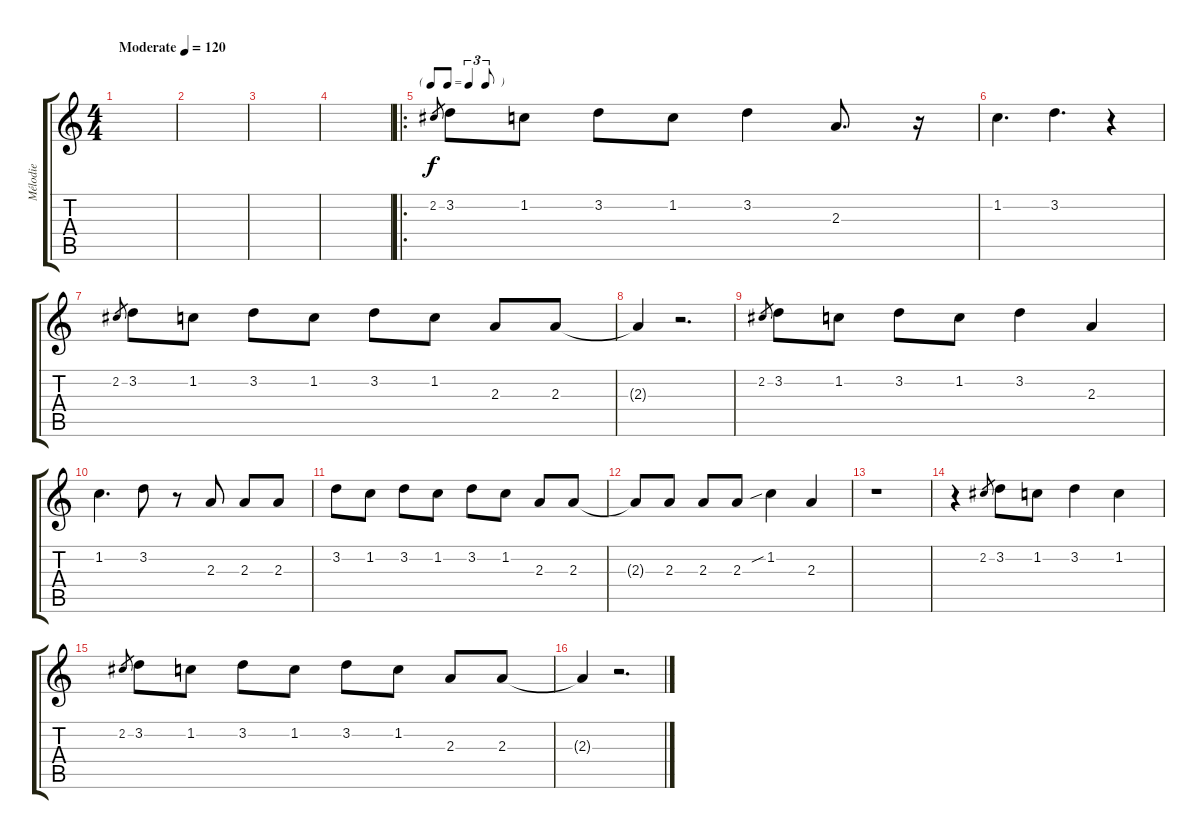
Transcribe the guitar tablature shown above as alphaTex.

\track ("Mélodie" "Mélodie") {instrument electricguitarjazz}
\staff {score tabs}
\tuning (E4 B3 G3 D3 A2 E2) {hide}
\ts (4 4)
\tempo (120 "Moderate")
\clef g2
\ks c
|
|
|
|
\ro
\tf triplet8th
2.2.8{gr} 3.2.8 1.2.8 3.2.8 1.2.8 3.2.4 2.3.8{d} r.16 |
1.2.4{d} 3.2.4{d} r.4 |
2.2.8{gr} 3.2.8 1.2.8 3.2.8 1.2.8 3.2.8 1.2.8 2.3.8 2.3.8 |
2.3{t}.4 r.2{d} |
2.2.8{gr} 3.2.8 1.2.8 3.2.8 1.2.8 3.2.4 2.3.4 |
1.2.4{d} 3.2.8 r.8 2.3.8 2.3.8 2.3.8 |
3.2.8 1.2.8 3.2.8 1.2.8 3.2.8 1.2.8 2.3.8 2.3.8 |
2.3{t}.8 2.3.8 2.3.8 2.3.8 1.2{sib}.4 2.3.4 |
r.1 |
r.4 2.2.8{gr} 3.2.8 1.2.8 3.2.4 1.2.4 |
2.2.8{gr} 3.2.8 1.2.8 3.2.8 1.2.8 3.2.8 1.2.8 2.3.8 2.3.8 |
2.3{t}.4 r.2{d}
